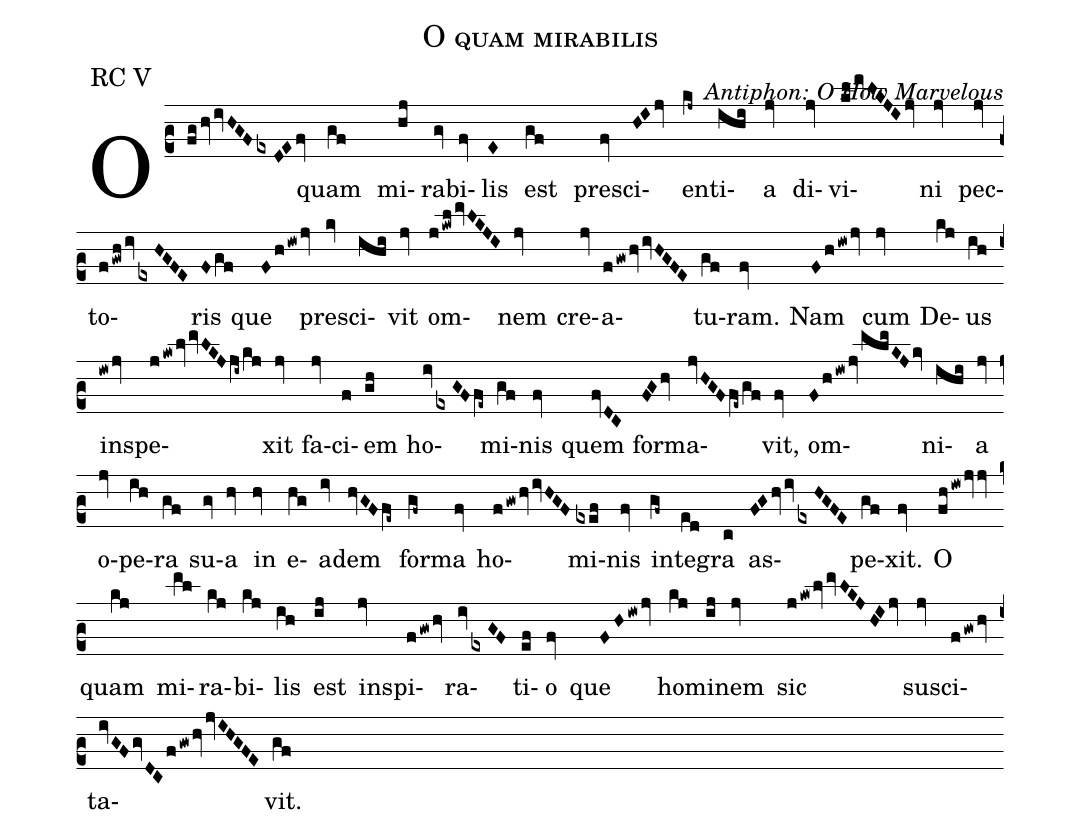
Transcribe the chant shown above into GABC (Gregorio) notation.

name: O quam mirabilis;
commentary: Antiphon: O How Marvelous;
annotation: RC V;
%%
(c2)O(fghvivHGFexDEfv) quam(gf) mi(hj)ra(gv)bi(fv)lis(E) est(gf) pre(fv)sci(HIjv)en(kj~)ti(ihi)a(jv) di(jv)vi(klmvLKJIjv)ni(jv) pec(jv)to(fgwhivexHGFE)ris(Fgf) que(Fhiwjv) pre(kv)sci(ihi)vit(jv) om(jkwlmvLKJI)nem(jv) cre(jv)a(fgwhvivHGFE)tu(gf)ram.(fv) Nam(Fhiwjv) cum(jv) De(kj)us(ih) in(iwjv)spe(jkwlvmvLKJji~kj)xit(jv) fa(jv)ci(f)em(gh) ho(ivexGFfe~)mi(gf)nis(fv) quem(fvDC) for(FGhv)ma(jvHGFfe~gf)vit,(fv) om(FhiwjvmlmKJkv)ni(ihi)a(jv) o(jv)pe(ih)ra(gf) su(gv)a(hv) in(hv) e(hg)a(iv)dem(hvGFfe~) for(gf~)ma(fv) ho(fgwhvivHGF)mi(exef)nis(fv) in(gf~)te(ed)gra(c) as(FGhvivexHGFE)pe(gf)xit.(fv) O(fhiwjvjv) quam(kj) mi(ml)ra(kj)bi(kj)lis(ih) est(ij) in(jv)spi(fgwhv)ra(ivexGF)ti(ef)o(fv) que(FHiwjv) ho(kj)mi(ij)nem(jv) sic(jkwlvmvLKJHIjv) su(jv)sci(fgwhv)ta(ivGFgvDCfgwhvjvIHGFE)vit.(gf)
